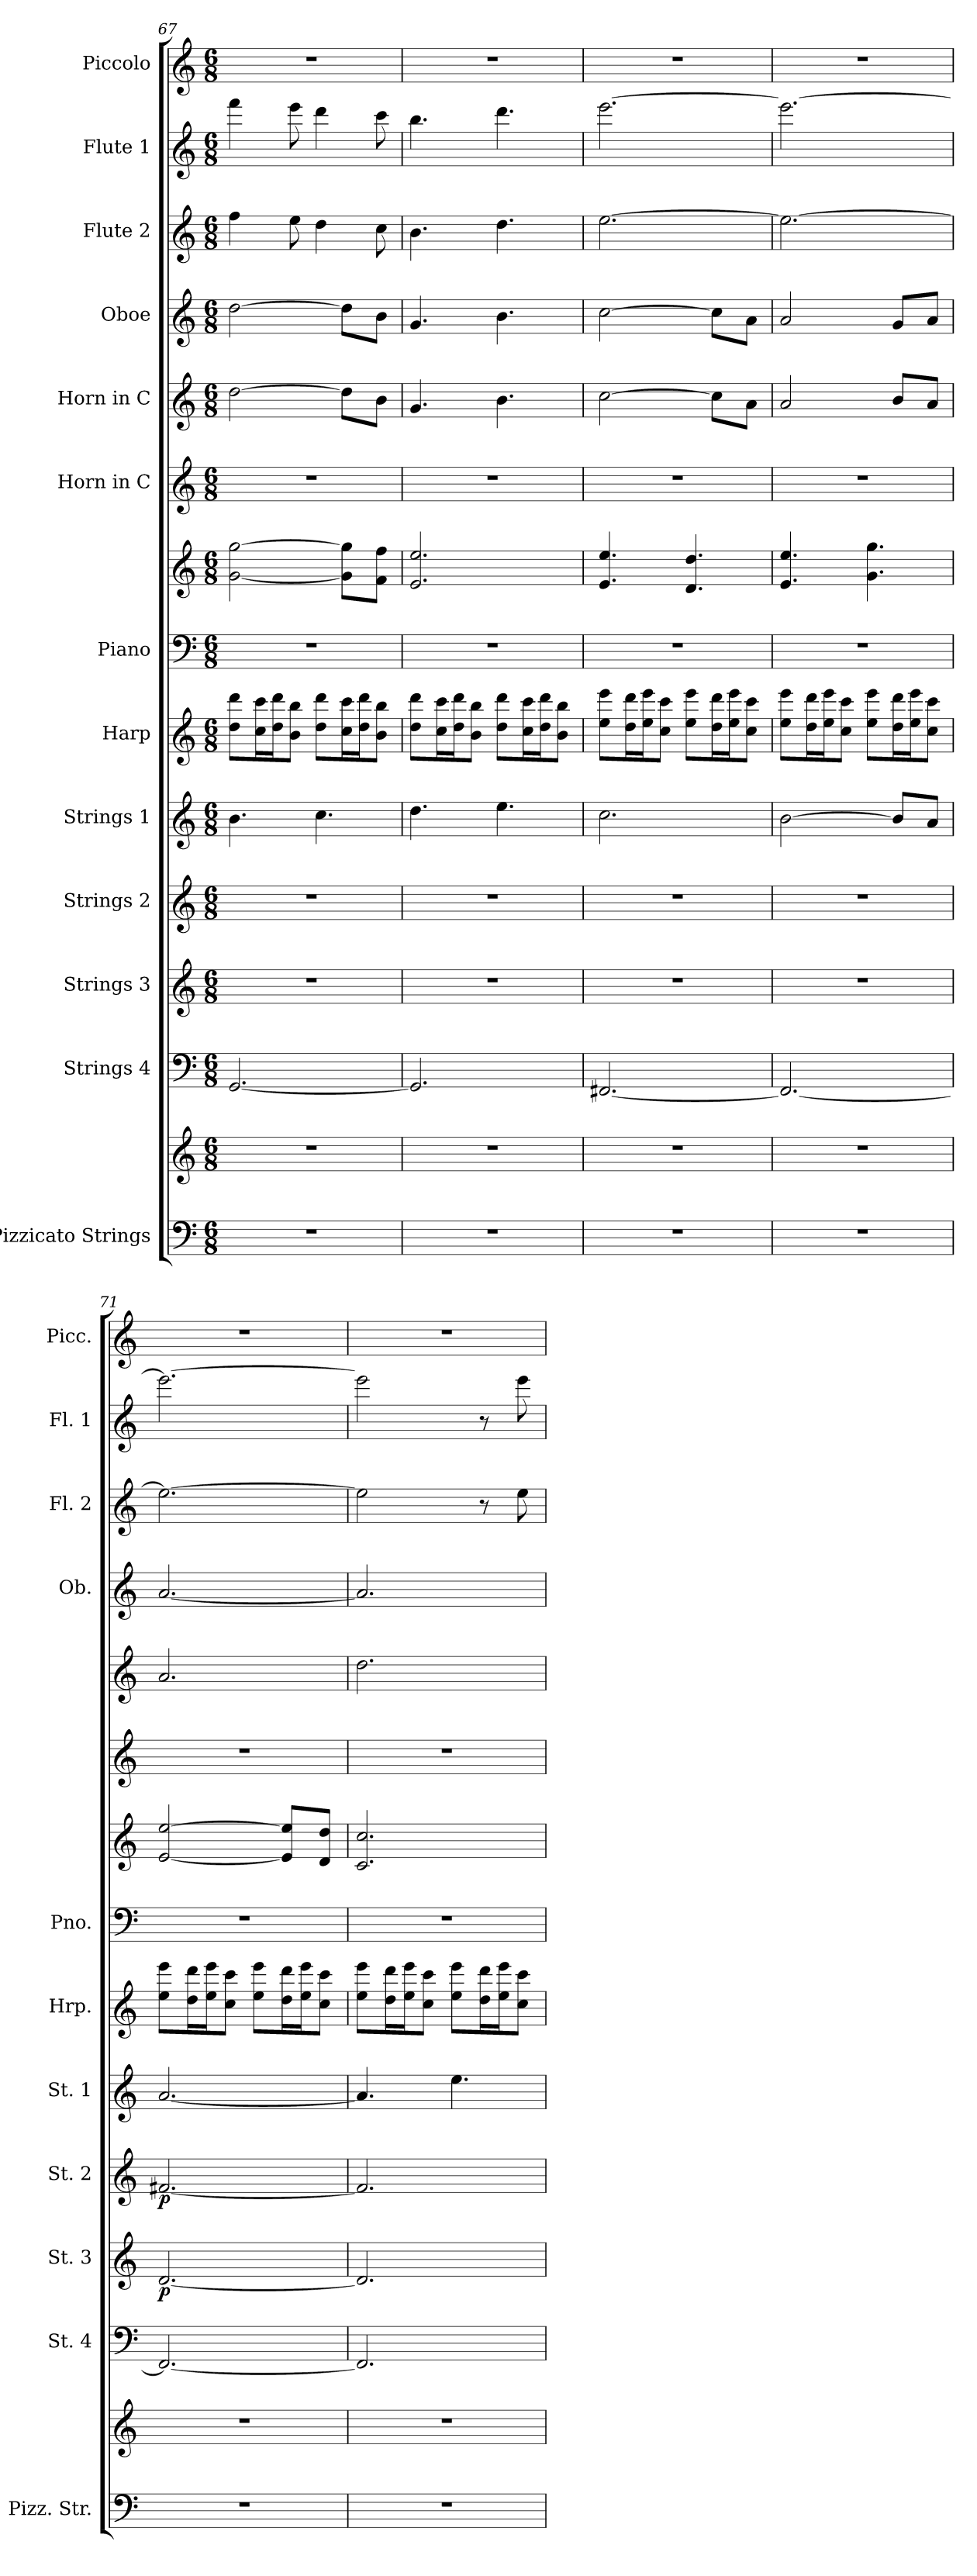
**kern	**kern	**kern	**kern	**dynam	**kern	**dynam	**kern	**kern	**kern	**kern	**kern	**kern	**kern	**kern	**kern	**kern
*part13	*part13	*part12	*part11	*part11	*part10	*part10	*part9	*part8	*part7	*part7	*part6	*part5	*part4	*part3	*part2	*part1
*staff15	*staff14	*staff13	*staff12	*staff12	*staff11	*staff11	*staff10	*staff9	*staff8	*staff7	*staff6	*staff5	*staff4	*staff3	*staff2	*staff1
*I"Pizzicato Strings	*	*I"Strings 4	*I"Strings 3	*	*I"Strings 2	*	*I"Strings 1	*I"Harp	*I"Piano	*	*I"Horn in C	*I"Horn in C	*I"Oboe	*I"Flute 2	*I"Flute 1	*I"Piccolo
*I'Pizz. Str.	*	*I'St. 4	*I'St. 3	*	*I'St. 2	*	*I'St. 1	*I'Hrp.	*I'Pno.	*	*	*	*I'Ob.	*I'Fl. 2	*I'Fl. 1	*I'Picc.
*clefF4	*clefG2	*clefF4	*clefG2	*	*clefG2	*	*clefG2	*clefG2	*clefF4	*clefG2	*clefG2	*clefG2	*clefG2	*clefG2	*clefG2	*clefG2
*	*	*	*	*	*	*	*	*	*	*	*ITrd7c12	*ITrd7c12	*	*	*	*ITrd-7c-12
*k[]	*k[]	*k[]	*k[]	*	*k[]	*	*k[]	*k[]	*k[]	*k[]	*k[]	*k[]	*k[]	*k[]	*k[]	*k[]
*M6/8	*M6/8	*M6/8	*M6/8	*	*M6/8	*	*M6/8	*M6/8	*M6/8	*M6/8	*M6/8	*M6/8	*M6/8	*M6/8	*M6/8	*M6/8
=67	=67	=67	=67	=67	=67	=67	=67	=67	=67	=67	=67	=67	=67	=67	=67	=67
2.r	2.r	[2.GG/	2.r	.	2.r	.	4.b\	8dd\ 8ddd\L	2.r	[2g\ [2gg\	2.r	[2d\	[2dd\	4ff\	4fff\	2.r
.	.	.	.	.	.	.	.	16cc\ 16ccc\L	.	.	.	.	.	.	.	.
.	.	.	.	.	.	.	.	16dd\ 16ddd\J	.	.	.	.	.	.	.	.
.	.	.	.	.	.	.	.	8b\ 8bb\J	.	.	.	.	.	8ee\	8eee\	.
.	.	.	.	.	.	.	4.cc\	8dd\ 8ddd\L	.	.	.	.	.	4dd\	4ddd\	.
.	.	.	.	.	.	.	.	16cc\ 16ccc\L	.	8g\] 8gg\]L	.	8d\L]	8dd\L]	.	.	.
.	.	.	.	.	.	.	.	16dd\ 16ddd\J	.	.	.	.	.	.	.	.
.	.	.	.	.	.	.	.	8b\ 8bb\J	.	8f\ 8ff\J	.	8B\J	8b\J	8cc\	8ccc\	.
=68	=68	=68	=68	=68	=68	=68	=68	=68	=68	=68	=68	=68	=68	=68	=68	=68
2.r	2.r	2.GG/]	2.r	.	2.r	.	4.dd\	8dd\ 8ddd\L	2.r	2.e/ 2.ee/	2.r	4.G/	4.g/	4.b\	4.bb\	2.r
.	.	.	.	.	.	.	.	16cc\ 16ccc\L	.	.	.	.	.	.	.	.
.	.	.	.	.	.	.	.	16dd\ 16ddd\J	.	.	.	.	.	.	.	.
.	.	.	.	.	.	.	.	8b\ 8bb\J	.	.	.	.	.	.	.	.
.	.	.	.	.	.	.	4.ee\	8dd\ 8ddd\L	.	.	.	4.B\	4.b\	4.dd\	4.ddd\	.
.	.	.	.	.	.	.	.	16cc\ 16ccc\L	.	.	.	.	.	.	.	.
.	.	.	.	.	.	.	.	16dd\ 16ddd\J	.	.	.	.	.	.	.	.
.	.	.	.	.	.	.	.	8b\ 8bb\J	.	.	.	.	.	.	.	.
!!LO:LB:g=z
=69	=69	=69	=69	=69	=69	=69	=69	=69	=69	=69	=69	=69	=69	=69	=69	=69
2.r	2.r	[2.FF#X/	2.r	.	2.r	.	2.cc\	8ee\ 8eee\L	2.r	4.e/ 4.ee/	2.r	[2c\	[2cc\	[2.ee\	[2.eee\	2.r
.	.	.	.	.	.	.	.	16dd\ 16ddd\L	.	.	.	.	.	.	.	.
.	.	.	.	.	.	.	.	16ee\ 16eee\J	.	.	.	.	.	.	.	.
.	.	.	.	.	.	.	.	8cc\ 8ccc\J	.	.	.	.	.	.	.	.
.	.	.	.	.	.	.	.	8ee\ 8eee\L	.	4.d/ 4.dd/	.	.	.	.	.	.
.	.	.	.	.	.	.	.	16dd\ 16ddd\L	.	.	.	8c\L]	8cc\L]	.	.	.
.	.	.	.	.	.	.	.	16ee\ 16eee\J	.	.	.	.	.	.	.	.
.	.	.	.	.	.	.	.	8cc\ 8ccc\J	.	.	.	8A\J	8a\J	.	.	.
=70	=70	=70	=70	=70	=70	=70	=70	=70	=70	=70	=70	=70	=70	=70	=70	=70
2.r	2.r	2.FF#/_	2.r	.	2.r	.	[2b\	8ee\ 8eee\L	2.r	4.e/ 4.ee/	2.r	2A/	2a/	2.ee\_	2.eee\_	2.r
.	.	.	.	.	.	.	.	16dd\ 16ddd\L	.	.	.	.	.	.	.	.
.	.	.	.	.	.	.	.	16ee\ 16eee\J	.	.	.	.	.	.	.	.
.	.	.	.	.	.	.	.	8cc\ 8ccc\J	.	.	.	.	.	.	.	.
.	.	.	.	.	.	.	.	8ee\ 8eee\L	.	4.g\ 4.gg\	.	.	.	.	.	.
.	.	.	.	.	.	.	8b/L]	16dd\ 16ddd\L	.	.	.	8B/L	8g/L	.	.	.
.	.	.	.	.	.	.	.	16ee\ 16eee\J	.	.	.	.	.	.	.	.
.	.	.	.	.	.	.	8a/J	8cc\ 8ccc\J	.	.	.	8A/J	8a/J	.	.	.
=71	=71	=71	=71	=71	=71	=71	=71	=71	=71	=71	=71	=71	=71	=71	=71	=71
!	!	!	!	!LO:DY:b	!	!LO:DY:b	!	!	!	!	!	!	!	!	!	!
2.r	2.r	2.FF#/_	[2.d/	p	[2.f#X/	p	[2.a/	8ee\ 8eee\L	2.r	[2e/ [2ee/	2.r	2.A/	[2.a/	2.ee\_	2.eee\_	2.r
.	.	.	.	.	.	.	.	16dd\ 16ddd\L	.	.	.	.	.	.	.	.
.	.	.	.	.	.	.	.	16ee\ 16eee\J	.	.	.	.	.	.	.	.
.	.	.	.	.	.	.	.	8cc\ 8ccc\J	.	.	.	.	.	.	.	.
.	.	.	.	.	.	.	.	8ee\ 8eee\L	.	.	.	.	.	.	.	.
.	.	.	.	.	.	.	.	16dd\ 16ddd\L	.	8e/] 8ee/]L	.	.	.	.	.	.
.	.	.	.	.	.	.	.	16ee\ 16eee\J	.	.	.	.	.	.	.	.
.	.	.	.	.	.	.	.	8cc\ 8ccc\J	.	8d/ 8dd/J	.	.	.	.	.	.
=72	=72	=72	=72	=72	=72	=72	=72	=72	=72	=72	=72	=72	=72	=72	=72	=72
2.r	2.r	2.FF#/]	2.d/]	.	2.f#/]	.	4.a/]	8ee\ 8eee\L	2.r	2.c/ 2.cc/	2.r	2.d\	2.a/]	2ee\]	2eee\]	2.r
.	.	.	.	.	.	.	.	16dd\ 16ddd\L	.	.	.	.	.	.	.	.
.	.	.	.	.	.	.	.	16ee\ 16eee\J	.	.	.	.	.	.	.	.
.	.	.	.	.	.	.	.	8cc\ 8ccc\J	.	.	.	.	.	.	.	.
.	.	.	.	.	.	.	4.ee\	8ee\ 8eee\L	.	.	.	.	.	.	.	.
.	.	.	.	.	.	.	.	16dd\ 16ddd\L	.	.	.	.	.	8r	8r	.
.	.	.	.	.	.	.	.	16ee\ 16eee\J	.	.	.	.	.	.	.	.
.	.	.	.	.	.	.	.	8cc\ 8ccc\J	.	.	.	.	.	8ee\	8eee\	.
=	=	=	=	=	=	=	=	=	=	=	=	=	=	=	=	=
*-	*-	*-	*-	*-	*-	*-	*-	*-	*-	*-	*-	*-	*-	*-	*-	*-
